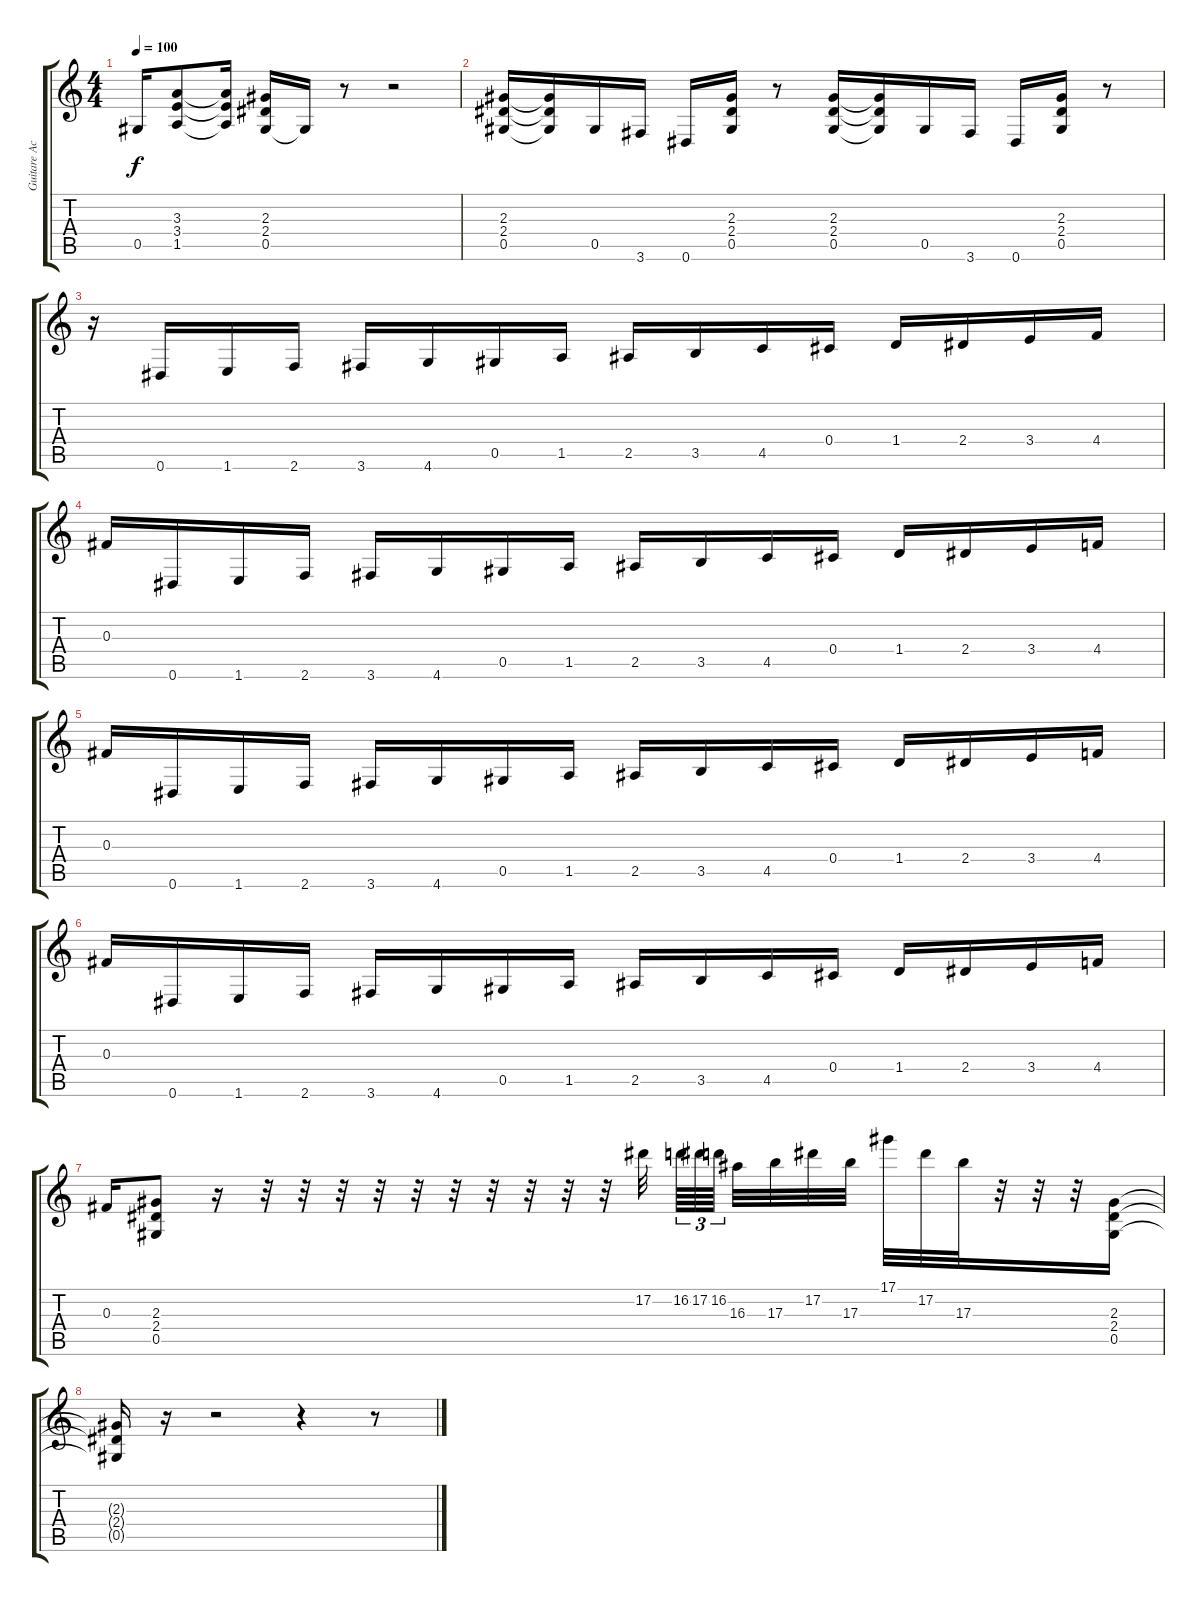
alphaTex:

\track ("Guitare Accompagnement" "Guitare Ac") {instrument overdrivenguitar}
\staff {score tabs}
\tuning (Eb4 Bb3 Gb3 Db3 Ab2 Eb2) {hide}
\ts (4 4)
\tempo 100
\clef g2
\ks c
0.5.16{dy f} (3.3 3.4 1.5).8 (3.3{t} 3.4{t} 1.5{t}).16 (2.3 2.4 0.5).16 0.5{t}.16 r.8 r.2 |
(2.3 2.4 0.5).16 (2.3{t} 2.4{t} 0.5{t}).16 0.5.16 3.6.16 0.6.16 (2.3 2.4 0.5).16 r.8 (2.3 2.4 0.5).16 (2.3{t} 2.4{t} 0.5{t}).16 0.5.16 3.6.16 0.6.16 (2.3 2.4 0.5).16 r.8 |
r.16 0.6.16 1.6.16 2.6.16 3.6.16 4.6.16 0.5.16 1.5.16 2.5.16 3.5.16 4.5.16 0.4.16 1.4.16 2.4.16 3.4.16 4.4.16 |
0.3.16 0.6.16 1.6.16 2.6.16 3.6.16 4.6.16 0.5.16 1.5.16 2.5.16 3.5.16 4.5.16 0.4.16 1.4.16 2.4.16 3.4.16 4.4.16 |
0.3.16 0.6.16 1.6.16 2.6.16 3.6.16 4.6.16 0.5.16 1.5.16 2.5.16 3.5.16 4.5.16 0.4.16 1.4.16 2.4.16 3.4.16 4.4.16 |
0.3.16 0.6.16 1.6.16 2.6.16 3.6.16 4.6.16 0.5.16 1.5.16 2.5.16 3.5.16 4.5.16 0.4.16 1.4.16 2.4.16 3.4.16 4.4.16 |
0.3.16 (2.3 2.4 0.5).8 r.16 r.32 r.32 r.32 r.32 r.32 r.32 r.32 r.32 r.32 r.32 17.2.32{instrument overdrivenguitar} 16.2.64{tu (3 2)} 17.2.64{tu (3 2)} 16.2.64{tu (3 2)} 16.3.32 17.3.32 17.2.32 17.3.32 17.1.32 17.2.32 17.3.32 r.32 r.32 r.32 (2.3 2.4 0.5).16{instrument acousticguitarsteel} |
(2.3{t} 2.4{t} 0.5{t}).16 r.16 r.2 r.4 r.8
